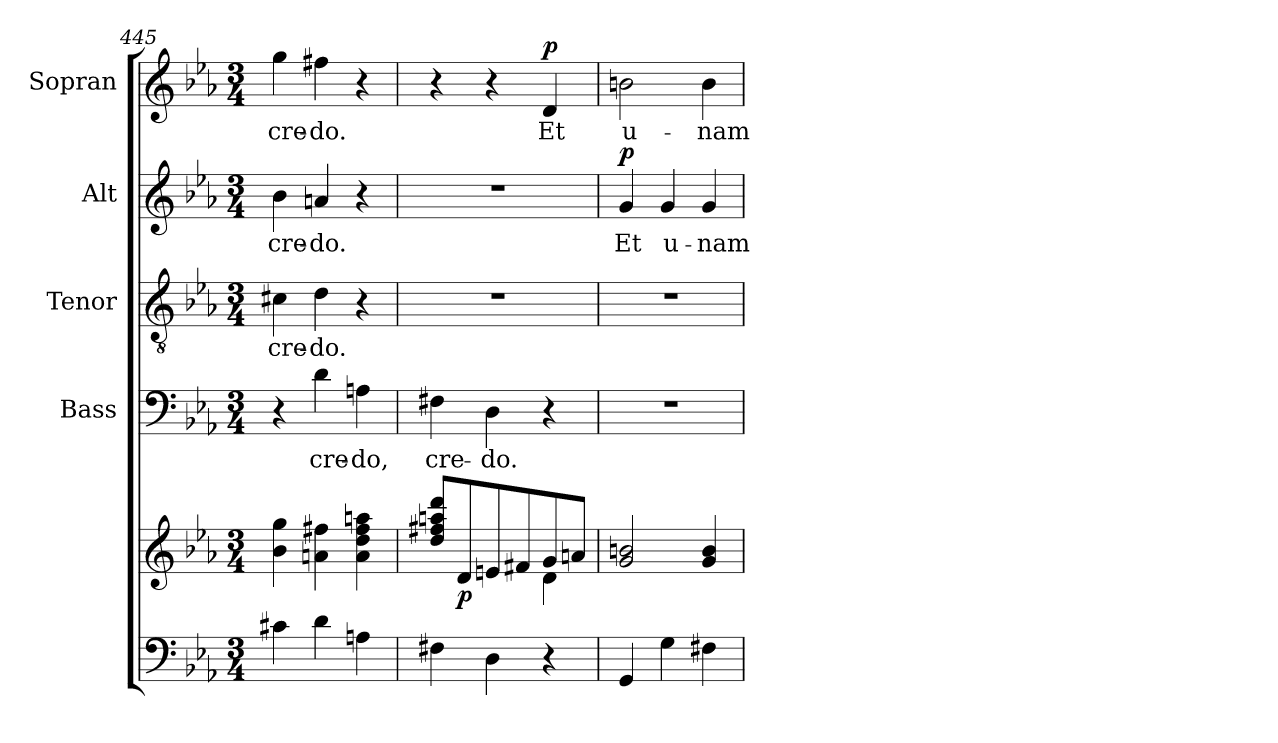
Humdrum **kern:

**kern	**kern	**dynam	**kern	**text	**kern	**text	**kern	**text	**dynam	**kern	**text	**dynam
*part5	*part5	*part5	*part4	*part4	*part3	*part3	*part2	*part2	*part2	*part1	*part1	*part1
*staff6	*staff5	*staff5/6	*staff4	*staff4	*staff3	*staff3	*staff2	*staff2	*staff2	*staff1	*staff1	*staff1
*	*	*	*I"Bass	*	*I"Tenor	*	*I"Alt	*	*	*I"Sopran	*	*
*	*	*	*I'B.	*	*I'T.	*	*I'A.	*	*	*I'S.	*	*
!!LO:PB:g=z
*clefF4	*clefG2	*	*clefF4	*	*clefGv2	*	*clefG2	*	*	*clefG2	*	*
*k[b-e-a-]	*k[b-e-a-]	*	*k[b-e-a-]	*	*k[b-e-a-]	*	*k[b-e-a-]	*	*	*k[b-e-a-]	*	*
*E-:	*E-:	*	*E-:	*	*E-:	*	*E-:	*	*	*E-:	*	*
*M3/4	*M3/4	*	*M3/4	*	*M3/4	*	*M3/4	*	*	*M3/4	*	*
=445	=445	=445	=445	=445	=445	=445	=445	=445	=445	=445	=445	=445
!	!	!	!	!	!	!LO:LY:b	!	!LO:LY:b	!	!	!LO:LY:b	!
4c#X\	4b-\ 4gg\	.	4r	.	4c#X\	cre-	4b-\	cre-	.	4gg\	cre-	.
!	!	!	!	!LO:LY:b	!	!LO:LY:b	!	!LO:LY:b	!	!	!LO:LY:b	!
4d\	4an\ 4ff#X\	.	4d\	cre-	4d\	-do.	4an/	-do.	.	4ff#X\	-do.	.
!	!	!	!	!LO:LY:b	!	!	!	!	!	!	!	!
4An\	4a\ 4dd\ 4ff#\ 4aan\	.	4An\	-do,	4r	.	4r	.	.	4r	.	.
=446	=446	=446	=446	=446	=446	=446	=446	=446	=446	=446	=446	=446
*	*^	*	*	*	*	*	*	*	*	*	*	*
!	!	!	!	!	!LO:LY:b	!	!	!	!	!	!	!	!
4F#X\	8dd/ 8ff#X/ 8aan/ 8ddd/L	2ryy	.	4F#X\	cre-	2.r	.	2.r	.	.	4r	.	.
!	!	!	!LO:DY:b	!	!	!	!	!	!	!	!	!	!
.	8d/	.	p	.	.	.	.	.	.	.	.	.	.
!	!	!	!	!	!LO:LY:b	!	!	!	!	!	!	!	!
4D\	8en/	.	.	4D\	-do.	.	.	.	.	.	4r	.	.
.	8f#X/	.	.	.	.	.	.	.	.	.	.	.	.
!	!	!	!	!	!	!	!	!	!	!	!	!LO:LY:b	!LO:DY:a
4r	8g/	4d\	.	4r	.	.	.	.	.	.	4d/	Et	p
.	8an/J	.	.	.	.	.	.	.	.	.	.	.	.
*	*v	*v	*	*	*	*	*	*	*	*	*	*	*
=447	=447	=447	=447	=447	=447	=447	=447	=447	=447	=447	=447	=447
!	!	!	!	!	!	!	!	!LO:LY:b	!LO:DY:a	!	!LO:LY:b	!
4GG/	2g/ 2bn/	.	2.r	.	2.r	.	4g/	Et	p	2bn\	u-	.
!	!	!	!	!	!	!	!	!LO:LY:b	!	!	!	!
4G\	.	.	.	.	.	.	4g/	u-	.	.	.	.
!	!	!	!	!	!	!	!	!LO:LY:b	!	!	!LO:LY:b	!
4F#X\	4g/ 4b/	.	.	.	.	.	4g/	-nam	.	4b\	-nam	.
=	=	=	=	=	=	=	=	=	=	=	=	=
*-	*-	*-	*-	*-	*-	*-	*-	*-	*-	*-	*-	*-
